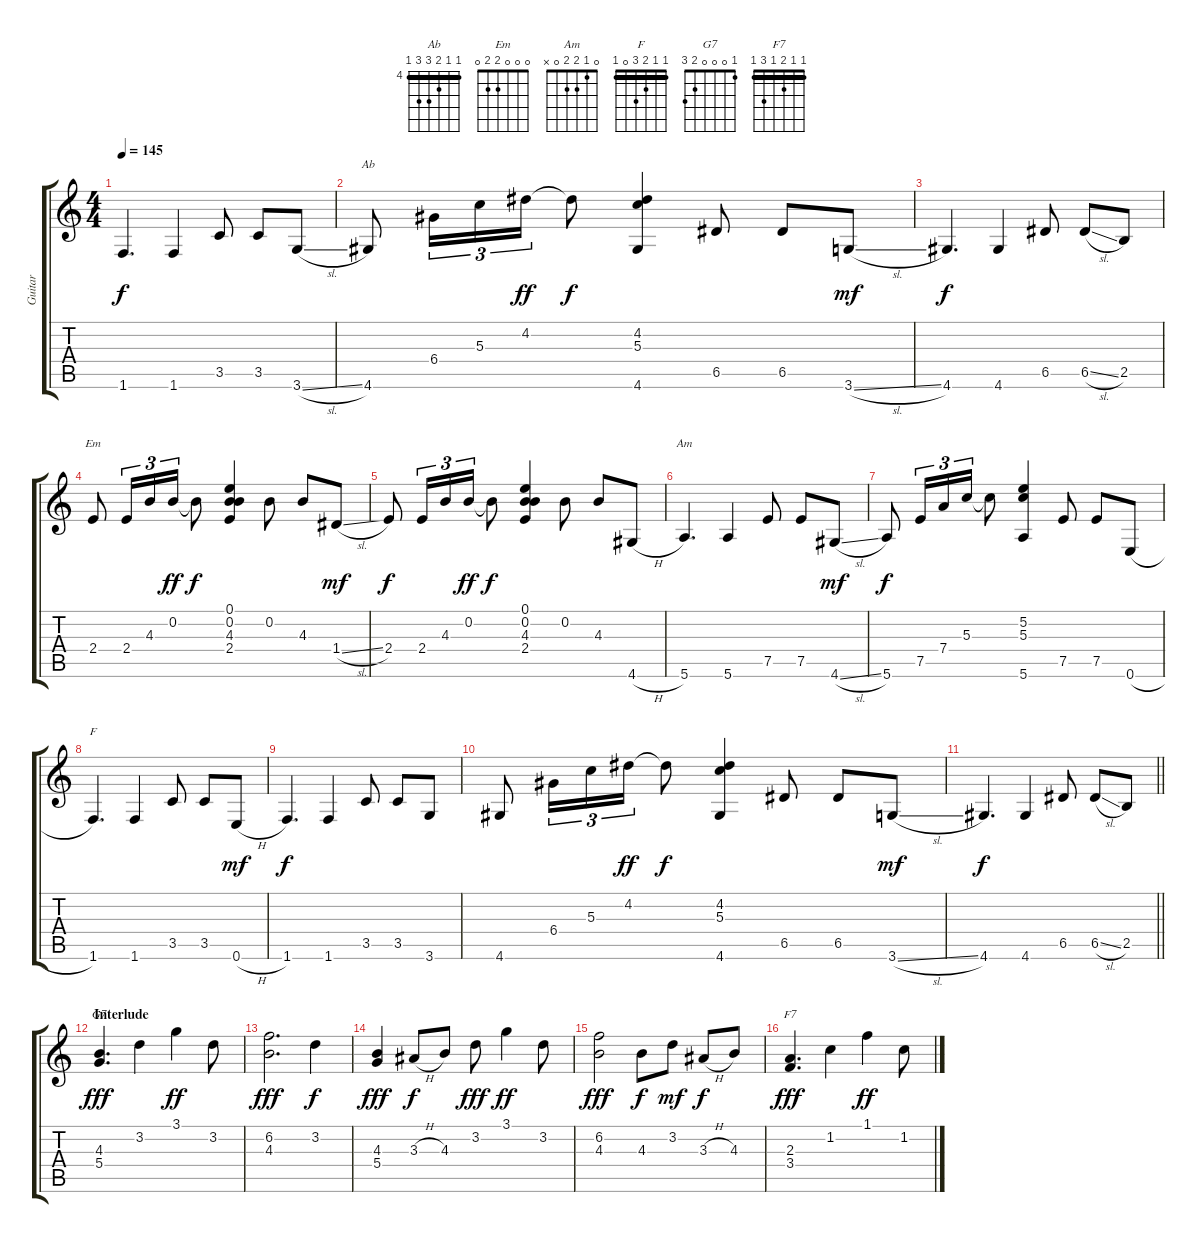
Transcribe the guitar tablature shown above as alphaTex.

\track ("Guitar" "Guitar") {instrument electricguitarclean}
\staff {score tabs}
\tuning (E4 B3 G3 D3 A2 E2) {hide}
\chord ("Ab" 4 4 5 6 6 4) {firstfret 4 barre 4}
\chord ("Em" 0 0 0 2 2 0)
\chord ("Am" 0 1 2 2 0 x)
\chord ("F" 1 1 2 3 0 1) {barre 1}
\chord ("G7" 1 0 0 0 2 3)
\chord ("F7" 1 1 2 1 3 1) {barre 1}
\ts (4 4)
\tempo 145
\clef g2
\ks c
1.6.4{d dy f} 1.6.4 3.5.8 3.5.8 3.6{sl}.8 |
4.6.8{ch "Ab"} 6.4.16{tu (3 2)} 5.3.16{tu (3 2)} 4.2.16{tu (3 2) dy ff} 4.2{t}.8{dy f} (4.2 5.3 4.6).4 6.5.8 6.5.8 3.6{sl}.8{dy mf} |
4.6.4{d dy f} 4.6.4 6.5.8 6.5{sl}.8 2.5.8 |
2.4.8{ch "Em"} 2.4.16{tu (3 2)} 4.3.16{tu (3 2)} 0.2.16{tu (3 2) dy ff} 0.2{t}.8{dy f} (0.1 0.2 4.3 2.4).4 0.2.8 4.3.8 1.4{sl}.8{dy mf} |
2.4.8{dy f} 2.4.16{tu (3 2)} 4.3.16{tu (3 2)} 0.2.16{tu (3 2) dy ff} 0.2{t}.8{dy f} (0.1 0.2 4.3 2.4).4 0.2.8 4.3.8 4.6{h}.8 |
5.6.4{d ch "Am"} 5.6.4 7.5.8 7.5.8 4.6{sl}.8{dy mf} |
5.6.8{dy f} 7.5.16{tu (3 2)} 7.4.16{tu (3 2)} 5.3.16{tu (3 2)} 5.3{t}.8 (5.2 5.3 5.6).4 7.5.8 7.5.8 0.6{h}.8 |
1.6.4{d ch "F"} 1.6.4 3.5.8 3.5.8 0.6{h}.8{dy mf} |
1.6.4{d dy f} 1.6.4 3.5.8 3.5.8 3.6.8 |
4.6.8 6.4.16{tu (3 2)} 5.3.16{tu (3 2)} 4.2.16{tu (3 2) dy ff} 4.2{t}.8{dy f} (4.2 5.3 4.6).4 6.5.8 6.5.8 3.6{sl}.8{dy mf} |
\barLineRight lightlight
4.6.4{d dy f} 4.6.4 6.5.8 6.5{sl}.8 2.5.8 |
\section ("" "Interlude")
(4.3 5.4).4{d ch "G7" dy fff} 3.2.4 3.1.4{dy ff} 3.2.8 |
(6.2 4.3).2{d dy fff} 3.2.4{dy f} |
(4.3 5.4).4{dy fff} 3.3{h}.8{dy f} 4.3.8 3.2.8{dy fff} 3.1.4{dy ff} 3.2.8 |
(6.2 4.3).2{dy fff} 4.3.8{dy f} 3.2.8{dy mf} 3.3{h}.8{dy f} 4.3.8 |
(2.3 3.4).4{d ch "F7" dy fff} 1.2.4 1.1.4{dy ff} 1.2.8
